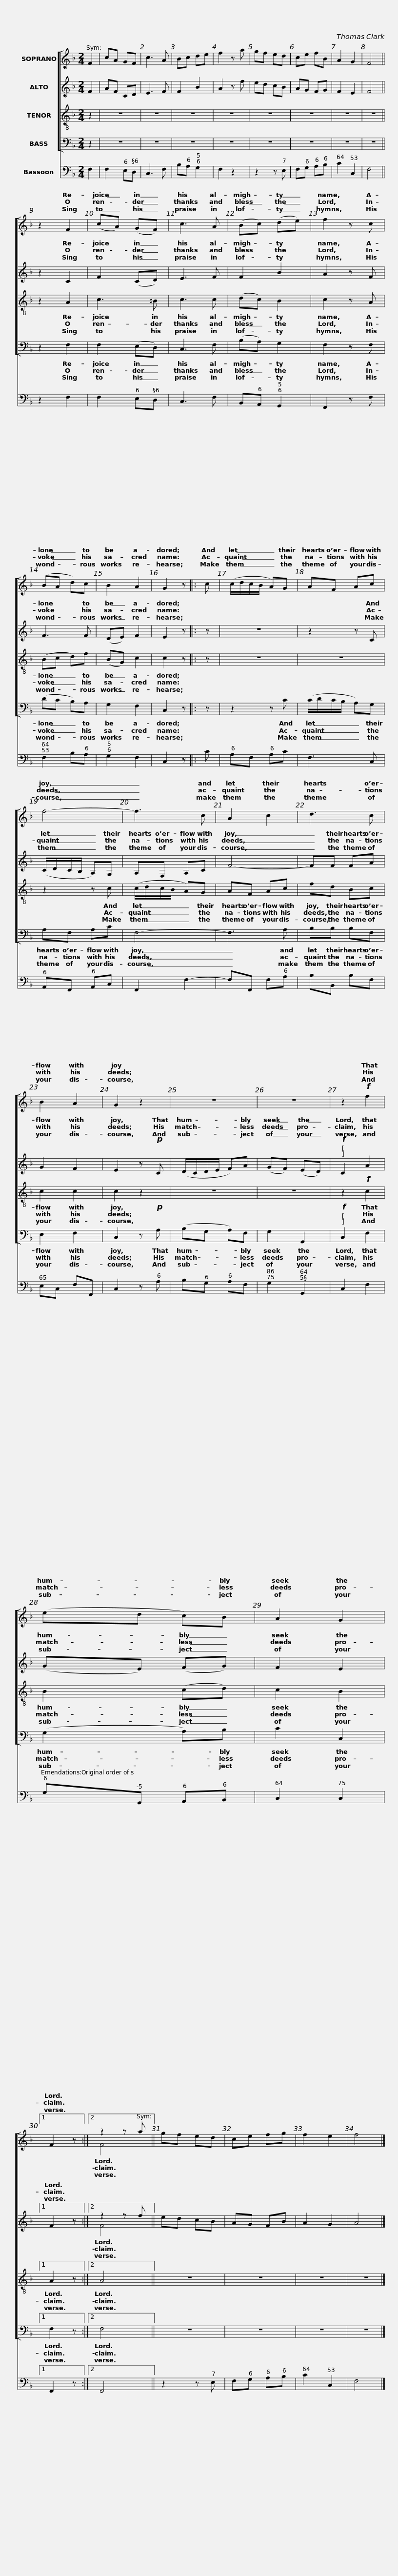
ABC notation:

X:1
%%score [ ( 1 2 ) ( 3 4 ) 5 6 ] 7
L:1/8
M:2/4
I:linebreak $
K:F
V:1 treble
V:2 treble
V:3 treble
V:4 treble
V:5 treble-8 transpose=-12
V:6 bass
V:7 bass
V:1
 F2 | cA GF | c3 A | Bc de | f2 z a | %5
 gf ed | ce fB | A2 G2 | F4 ||$ z2 F2 | %10
 (cA) (GF) | c3 A | (Bc) (de) | f2 z c | (BA d)c | %15
 B2 A2 | G2 z |:$ c | (c/d/c/B/ A)G | AF Ac | %20
 f4- | f3 c |$ A2 c2 |$ d3 c | B2 A2 | %25
 G2 z2 | z4 | z4 | z2!f! f2 |$ (ed c)B | %30
 A2 G2 |1 F2 z :|2 z2 z a || gf ed | ce fg | %35
 f2 e2 | f4 |] %37
V:2
 x2 | x4 | x4 | x4 | x4 | %5
 x4 | x4 | x4 | x4 ||$ x4 | %10
 x4 | x4 | x4 | x4 | x4 | %15
 x4 | x3 |:$ x | x4 | x4 | %20
 x4 | x4 |$ x4 |$ x4 | x4 | %25
 x4 | x4 | x4 | x4 |$ x4 | %30
 x4 |1 x3 :|2 F4 || x4 | x4 | %35
 x4 | x4 |] %37
V:3
 F2 | AF CD | E3 F | F2 B2 | A2 z f | %5
 ed cB | AG FG | F2 E2 | F4 ||$ z2 C2 | %10
 F2 (CD) | E3 F | F2 B2 | A2 z F | F3 F | %15
 (DE) F2 | E2 z |:$ z | z4 | z2 z C | %20
 (C/D/C/B,/ A,)G, | A,F, A,C |$ F4- |$ FF FA | G2 F2 | %25
 E2 z!p! C | (D/C/D/E/ F)A | (GF) (ED) |!f! C2 A2 |$ (GE) (FG) | %30
 F2 E2 |1 F2 z :|2 z2 z f || ed cB | AG FB | %35
 A2 G2 | A4 |] %37
V:4
 x2 | x4 | x4 | x4 | x4 | %5
 x4 | x4 | x4 | x4 ||$ x4 | %10
 x4 | x4 | x4 | x4 | x4 | %15
 x4 | x3 |:$ x | x4 | x4 | %20
 x4 | x4 |$ x4 |$ x4 | x4 | %25
 x4 | x4 | x4 | x4 |$ x4 | %30
 x4 |1 x3 :|2 F4 || x4 | x4 | %35
 x4 | x4 |] %37
V:5
 z2 | z4 | z4 | z4 | z4 | %5
 z4 | z4 | z4 | z4 ||$ z2 A2 | %10
 c3 =B | c3 c | (dc) B2 | c2 z A | (Bc d)f | %15
 (BG) c2 | c2 z |:$ z | z4 | z4 | %20
 z2 z c | (c/d/c/B/ A)G |$ AF Ac |$ fd Bc | c2 c2 | %25
 c2 z2 | z4 | z4 | z2!f! c2 |$ B2 (cd) | %30
 c2 B2 |1 A2 z :|2 A4 || z4 | z4 | %35
 z4 | z4 |] %37
V:6
 z2 | z4 | z4 | z4 | z4 | %5
 z4 | z4 | z4 | z4 ||$ z2 F,2 | %10
 F,2 (E,D,) | C,3 F, | (B,A,) G,2 | F,2 z F, | (DC B,)A, | %15
 G,2 F,2 | C,2 z |:$ z | z2 z C | (C/D/C/B,/ A,)G, | %20
 A,F, A,C | F,4- |$ F,3 A, |$ B,B, B,F, | E,2 F,2 | %25
 C,2 z!p! A, | (B,G, A,)F, | G,2 G,,2 |!f! C,2 F,2 |$ (G,2 A,)B, | %30
 C2 C,2 |1 F,2 z :|2 F,4 || z4 | z4 | %35
 z4 | z4 |] %37
V:7
 F,2 | F,2 E,D, | C,3 F, | B,A, G,2 | F,2 z2 | %5
 z2 z E, | F,G, A,B, | C2 C,2 | F,4 ||$ z2 F,2 | %10
 F,2 E,D, | C,3 F, | B,,A,, G,,2 | F,,2 z F, | F,2 B,A, | %15
 G,2 F,2 | C,2 z |:$ C | A,F, A,C | F,3 C, | %20
 A,,F,, A,,C, | F,,2 F,2- |$ F,F,, F,A, |$ B,B,, B,F, | E,C, F,F,, | %25
 C,2 z A, | B,G, A,F, | G,2 G,,2 | C,2 F,2 |$ G,G,, A,,B,, | %30
 C,2 C,2 |1 F,,2 z :|2 F,,4 || z2 z E, | F,G, A,B, | %35
 C2 C,2 | F,4 |] %37
